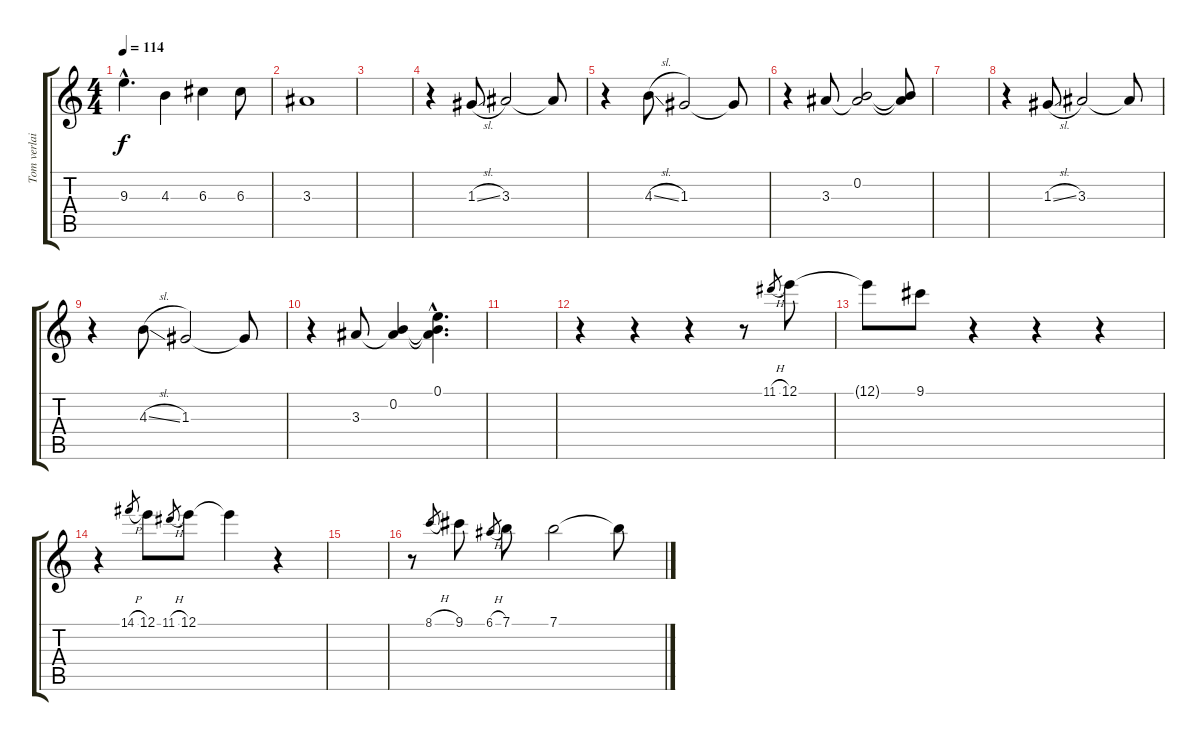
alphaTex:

\track ("Tom verlaine" "Tom verlai") {instrument acousticguitarsteel}
\staff {score tabs}
\tuning (E4 B3 G3 D3 A2 E2) {hide}
\ts (4 4)
\tempo 114
\clef g2
\ks c
9.3{hac}.4{d dy f} 4.3.4 6.3.4 6.3.8 |
3.3.1 |
|
r.4 1.3{sl}.8 3.3.2 3.3{t}.8 |
r.4 4.3{sl}.8 1.3.2 1.3{t}.8 |
r.4 3.3.8 (0.2 3.3{t}).2 (0.2{t} 3.3{t}).8 |
|
r.4 1.3{sl}.8 3.3.2 3.3{t}.8 |
r.4 4.3{sl}.8 1.3.2 1.3{t}.8 |
r.4 3.3.8 (0.2 3.3{t}).4 (0.1{hac} 0.2{hac t} 3.3{hac t}).4{d} |
|
r.4 r.4 r.4 r.8 11.1{h}.8{gr} 12.1.8 |
12.1{t}.8 9.1.8 r.4 r.4 r.4 |
r.4 14.1{h}.8{gr} 12.1.8 11.1{h}.8{gr} 12.1.8 12.1{t}.4 r.4 |
|
r.8 8.1{h}.8{gr} 9.1.8 6.1{h}.8{gr} 7.1.8 7.1.2 7.1{t}.8
